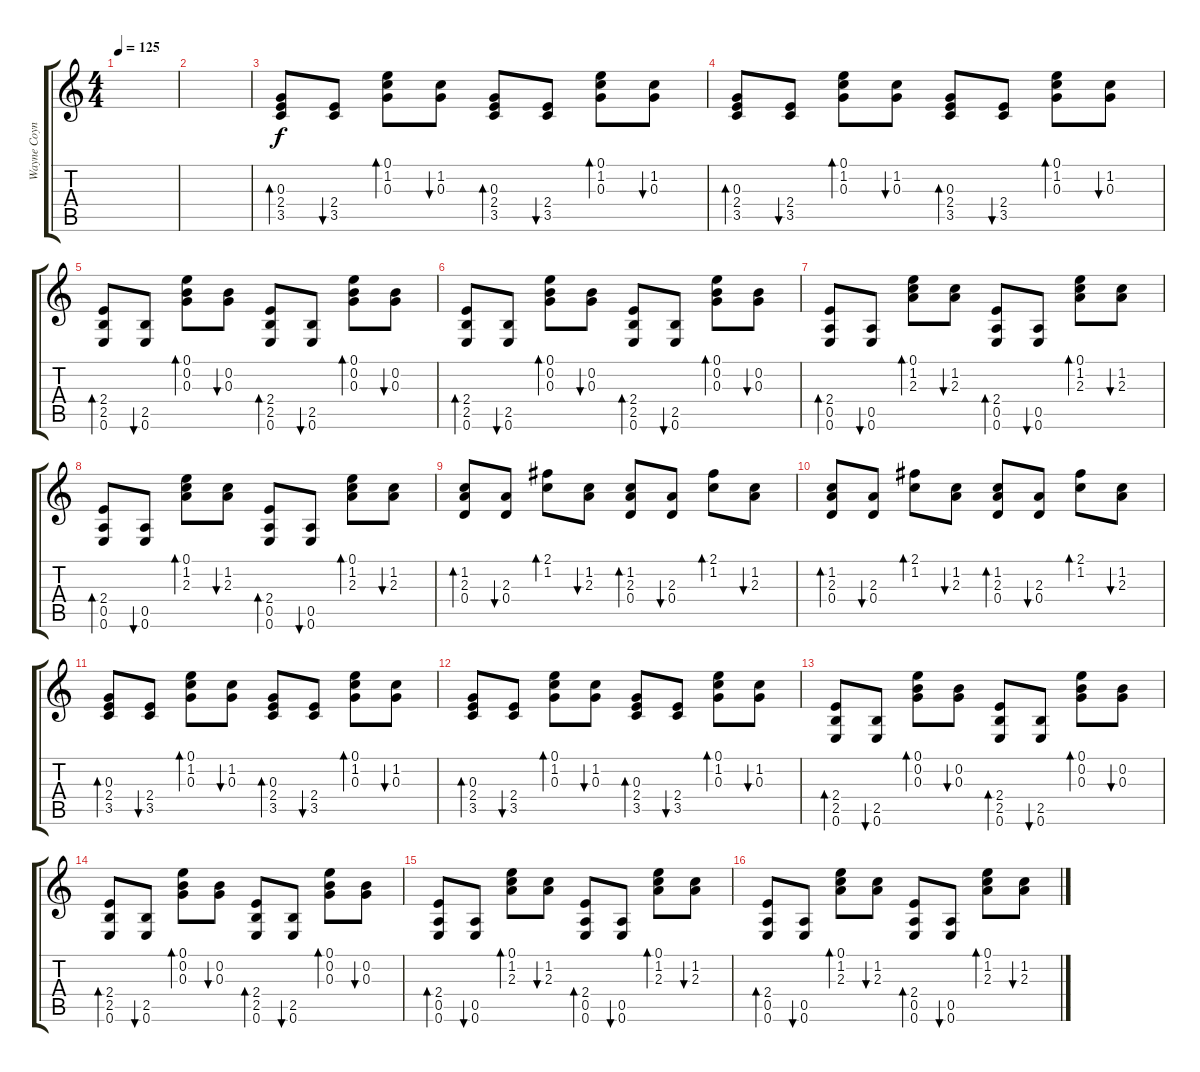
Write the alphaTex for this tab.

\track ("Wayne Coyne (Guitar Left)" "Wayne Coyn") {instrument acousticguitarsteel}
\staff {score tabs}
\tuning (E4 B3 G3 D3 A2 E2) {hide}
\ts (4 4)
\tempo 125
\clef g2
\ks c
|
|
(0.3 2.4 3.5).8{bd 60} (2.4 3.5).8{bu 60} (0.1 1.2 0.3).8{bd 60} (1.2 0.3).8{bu 60} (0.3 2.4 3.5).8{bd 60} (2.4 3.5).8{bu 60} (0.1 1.2 0.3).8{bd 60} (1.2 0.3).8{bu 60} |
(0.3 2.4 3.5).8{bd 60} (2.4 3.5).8{bu 60} (0.1 1.2 0.3).8{bd 60} (1.2 0.3).8{bu 60} (0.3 2.4 3.5).8{bd 60} (2.4 3.5).8{bu 60} (0.1 1.2 0.3).8{bd 60} (1.2 0.3).8{bu 60} |
(2.4 2.5 0.6).8{bd 60} (2.5 0.6).8{bu 60} (0.1 0.2 0.3).8{bd 60} (0.2 0.3).8{bu 60} (2.4 2.5 0.6).8{bd 60} (2.5 0.6).8{bu 60} (0.1 0.2 0.3).8{bd 60} (0.2 0.3).8{bu 60} |
(2.4 2.5 0.6).8{bd 60} (2.5 0.6).8{bu 60} (0.1 0.2 0.3).8{bd 60} (0.2 0.3).8{bu 60} (2.4 2.5 0.6).8{bd 60} (2.5 0.6).8{bu 60} (0.1 0.2 0.3).8{bd 60} (0.2 0.3).8{bu 60} |
(2.4 0.5 0.6).8{bd 60} (0.5 0.6).8{bu 60} (0.1 1.2 2.3).8{bd 60} (1.2 2.3).8{bu 60} (2.4 0.5 0.6).8{bd 60} (0.5 0.6).8{bu 60} (0.1 1.2 2.3).8{bd 60} (1.2 2.3).8{bu 60} |
(2.4 0.5 0.6).8{bd 60} (0.5 0.6).8{bu 60} (0.1 1.2 2.3).8{bd 60} (1.2 2.3).8{bu 60} (2.4 0.5 0.6).8{bd 60} (0.5 0.6).8{bu 60} (0.1 1.2 2.3).8{bd 60} (1.2 2.3).8{bu 60} |
(1.2 2.3 0.4).8{bd 60} (2.3 0.4).8{bu 60} (2.1 1.2).8{bd 60} (1.2 2.3).8{bu 60} (1.2 2.3 0.4).8{bd 60} (2.3 0.4).8{bu 60} (2.1 1.2).8{bd 60} (1.2 2.3).8{bu 60} |
(1.2 2.3 0.4).8{bd 60} (2.3 0.4).8{bu 60} (2.1 1.2).8{bd 60} (1.2 2.3).8{bu 60} (1.2 2.3 0.4).8{bd 60} (2.3 0.4).8{bu 60} (2.1 1.2).8{bd 60} (1.2 2.3).8{bu 60} |
(0.3 2.4 3.5).8{bd 60} (2.4 3.5).8{bu 60} (0.1 1.2 0.3).8{bd 60} (1.2 0.3).8{bu 60} (0.3 2.4 3.5).8{bd 60} (2.4 3.5).8{bu 60} (0.1 1.2 0.3).8{bd 60} (1.2 0.3).8{bu 60} |
(0.3 2.4 3.5).8{bd 60} (2.4 3.5).8{bu 60} (0.1 1.2 0.3).8{bd 60} (1.2 0.3).8{bu 60} (0.3 2.4 3.5).8{bd 60} (2.4 3.5).8{bu 60} (0.1 1.2 0.3).8{bd 60} (1.2 0.3).8{bu 60} |
(2.4 2.5 0.6).8{bd 60} (2.5 0.6).8{bu 60} (0.1 0.2 0.3).8{bd 60} (0.2 0.3).8{bu 60} (2.4 2.5 0.6).8{bd 60} (2.5 0.6).8{bu 60} (0.1 0.2 0.3).8{bd 60} (0.2 0.3).8{bu 60} |
(2.4 2.5 0.6).8{bd 60} (2.5 0.6).8{bu 60} (0.1 0.2 0.3).8{bd 60} (0.2 0.3).8{bu 60} (2.4 2.5 0.6).8{bd 60} (2.5 0.6).8{bu 60} (0.1 0.2 0.3).8{bd 60} (0.2 0.3).8{bu 60} |
(2.4 0.5 0.6).8{bd 60} (0.5 0.6).8{bu 60} (0.1 1.2 2.3).8{bd 60} (1.2 2.3).8{bu 60} (2.4 0.5 0.6).8{bd 60} (0.5 0.6).8{bu 60} (0.1 1.2 2.3).8{bd 60} (1.2 2.3).8{bu 60} |
(2.4 0.5 0.6).8{bd 60} (0.5 0.6).8{bu 60} (0.1 1.2 2.3).8{bd 60} (1.2 2.3).8{bu 60} (2.4 0.5 0.6).8{bd 60} (0.5 0.6).8{bu 60} (0.1 1.2 2.3).8{bd 60} (1.2 2.3).8{bu 60}
